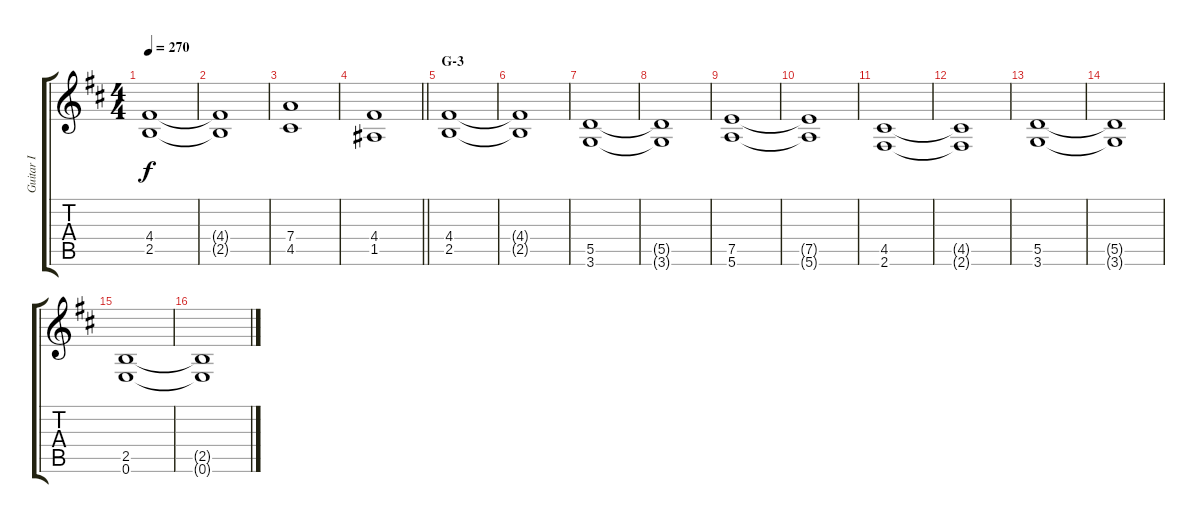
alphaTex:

\track ("Guitar I" "Guitar I") {instrument overdrivenguitar}
\staff {score tabs}
\tuning (E4 B3 G3 D3 A2 E2) {hide}
\ts (4 4)
\tempo 270
\clef g2
\ks d
(4.4 2.5).1{dy f} |
(4.4{t} 2.5{t}).1 |
(7.4 4.5).1 |
\barLineRight lightlight
(4.4 1.5).1 |
\section ("" "G-3")
(4.4 2.5).1 |
(4.4{t} 2.5{t}).1 |
(5.5 3.6).1 |
(5.5{t} 3.6{t}).1 |
(7.5 5.6).1 |
(7.5{t} 5.6{t}).1 |
(4.5 2.6).1 |
(4.5{t} 2.6{t}).1 |
(5.5 3.6).1 |
(5.5{t} 3.6{t}).1 |
(2.5 0.6).1 |
(2.5{t} 0.6{t}).1
